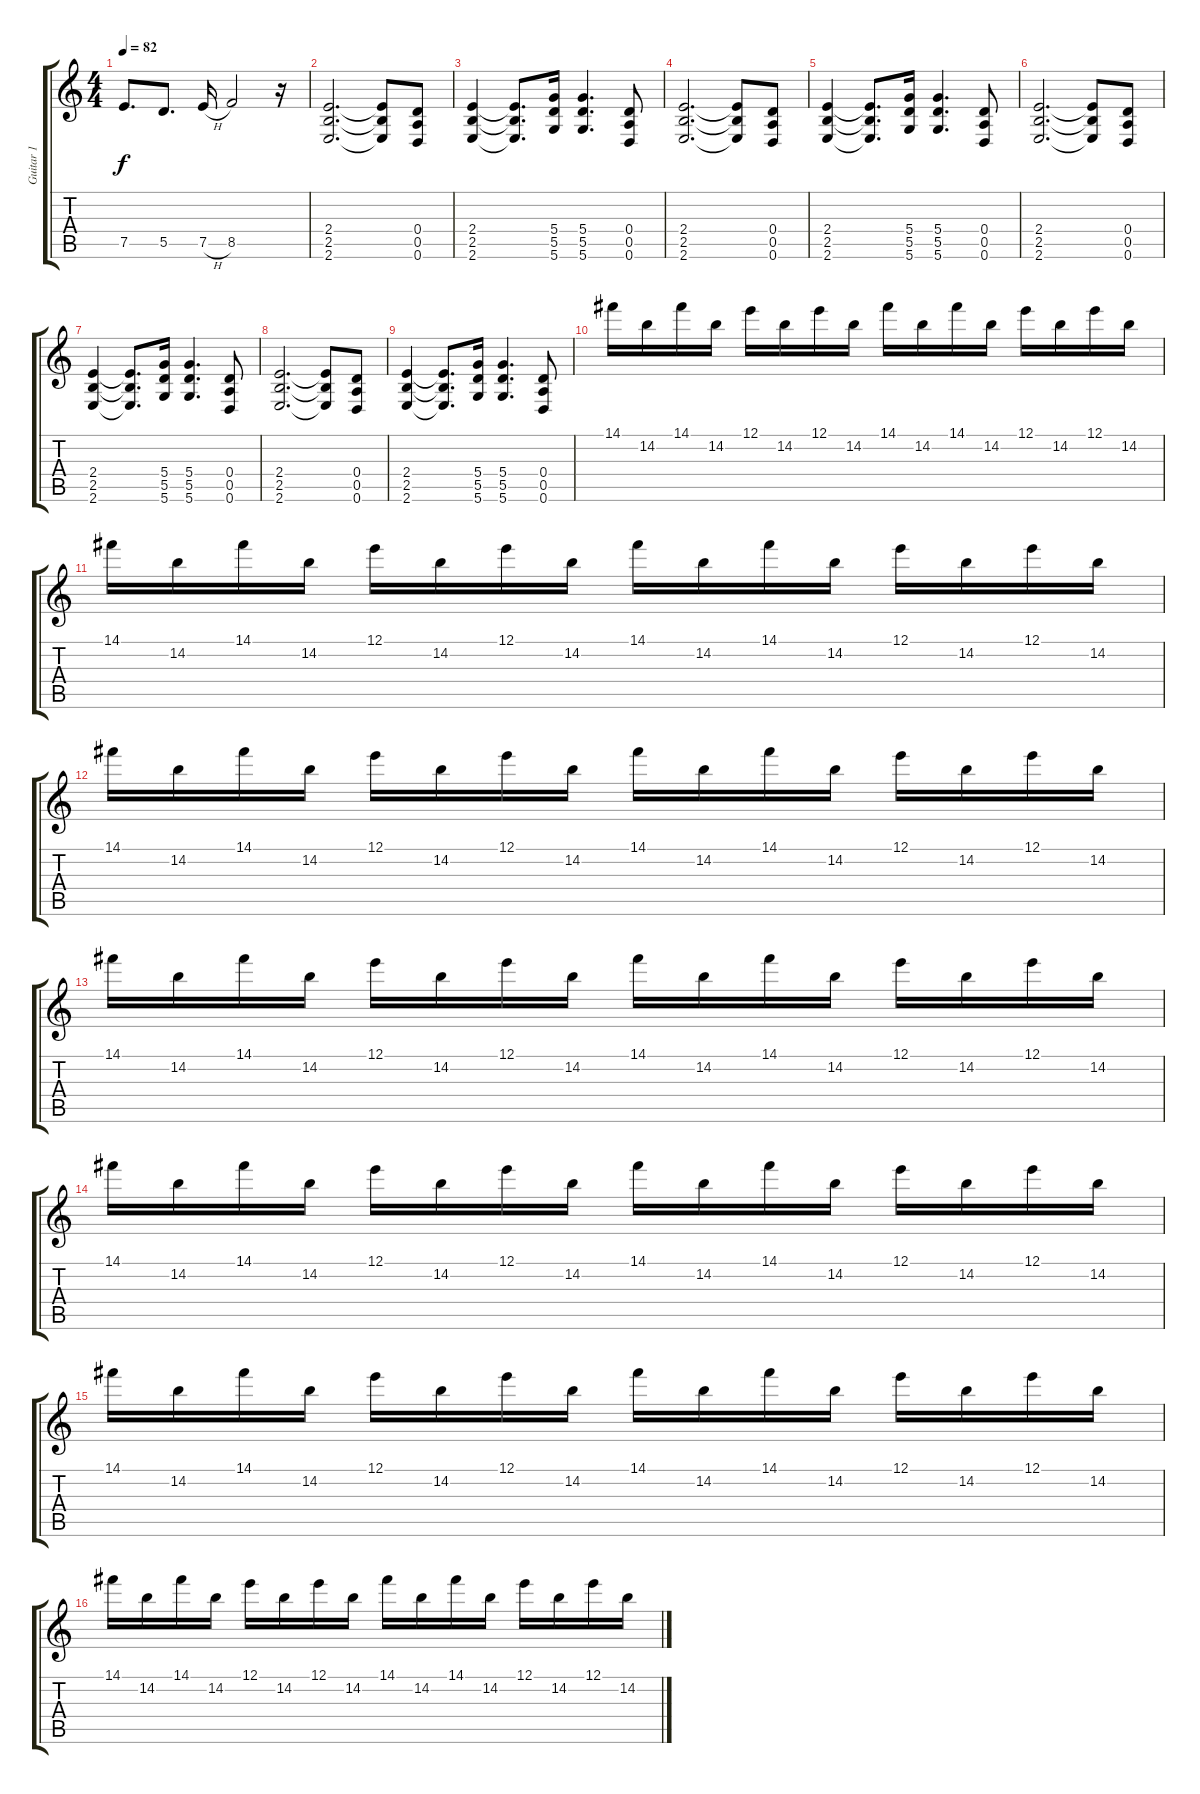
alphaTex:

\track ("Guitar 1" "Guitar 1") {instrument distortionguitar}
\staff {score tabs}
\tuning (E4 A3 F3 D3 A2 D2) {hide}
\ts (4 4)
\tempo 82
\clef g2
\ks c
7.5.8{d dy f} 5.5.8{d} 7.5{h}.16 8.5.2 r.16 |
(2.4 2.5 2.6).2{d} (2.4{t} 2.5{t} 2.6{t}).8 (0.4 0.5 0.6).8 |
(2.4 2.5 2.6).4 (2.4{t} 2.5{t} 2.6{t}).8{d} (5.4 5.5 5.6).16 (5.4 5.5 5.6).4{d} (0.4 0.5 0.6).8 |
(2.4 2.5 2.6).2{d} (2.4{t} 2.5{t} 2.6{t}).8 (0.4 0.5 0.6).8 |
(2.4 2.5 2.6).4 (2.4{t} 2.5{t} 2.6{t}).8{d} (5.4 5.5 5.6).16 (5.4 5.5 5.6).4{d} (0.4 0.5 0.6).8 |
(2.4 2.5 2.6).2{d} (2.4{t} 2.5{t} 2.6{t}).8 (0.4 0.5 0.6).8 |
(2.4 2.5 2.6).4 (2.4{t} 2.5{t} 2.6{t}).8{d} (5.4 5.5 5.6).16 (5.4 5.5 5.6).4{d} (0.4 0.5 0.6).8 |
(2.4 2.5 2.6).2{d} (2.4{t} 2.5{t} 2.6{t}).8 (0.4 0.5 0.6).8 |
(2.4 2.5 2.6).4 (2.4{t} 2.5{t} 2.6{t}).8{d} (5.4 5.5 5.6).16 (5.4 5.5 5.6).4{d} (0.4 0.5 0.6).8 |
14.1.16 14.2.16 14.1.16 14.2.16 12.1.16 14.2.16 12.1.16 14.2.16 14.1.16 14.2.16 14.1.16 14.2.16 12.1.16 14.2.16 12.1.16 14.2.16 |
14.1.16 14.2.16 14.1.16 14.2.16 12.1.16 14.2.16 12.1.16 14.2.16 14.1.16 14.2.16 14.1.16 14.2.16 12.1.16 14.2.16 12.1.16 14.2.16 |
14.1.16 14.2.16 14.1.16 14.2.16 12.1.16 14.2.16 12.1.16 14.2.16 14.1.16 14.2.16 14.1.16 14.2.16 12.1.16 14.2.16 12.1.16 14.2.16 |
14.1.16 14.2.16 14.1.16 14.2.16 12.1.16 14.2.16 12.1.16 14.2.16 14.1.16 14.2.16 14.1.16 14.2.16 12.1.16 14.2.16 12.1.16 14.2.16 |
14.1.16 14.2.16 14.1.16 14.2.16 12.1.16 14.2.16 12.1.16 14.2.16 14.1.16 14.2.16 14.1.16 14.2.16 12.1.16 14.2.16 12.1.16 14.2.16 |
14.1.16 14.2.16 14.1.16 14.2.16 12.1.16 14.2.16 12.1.16 14.2.16 14.1.16 14.2.16 14.1.16 14.2.16 12.1.16 14.2.16 12.1.16 14.2.16 |
14.1.16 14.2.16 14.1.16 14.2.16 12.1.16 14.2.16 12.1.16 14.2.16 14.1.16 14.2.16 14.1.16 14.2.16 12.1.16 14.2.16 12.1.16 14.2.16
